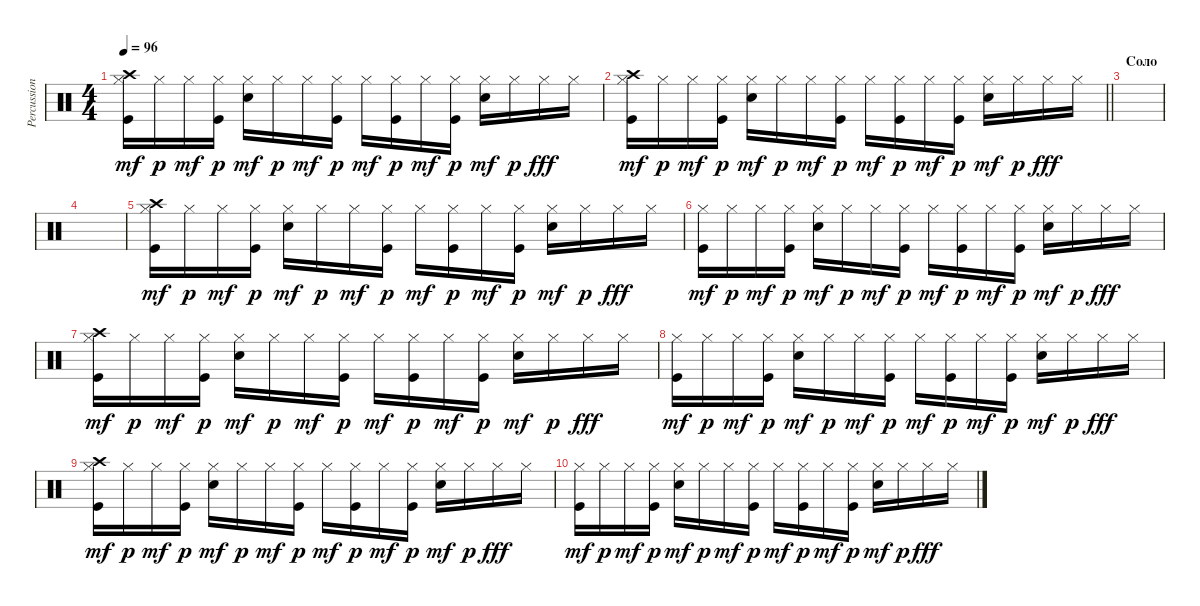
\track ("Percussion" "Percussion") {instrument percussion}
\staff {score}
\articulation defaults
\ts (4 4)
\tempo 96
\clef neutral
\ks c
("Hi-Hat (closed)" "Kick (hit)" "Crash high (hit)").16{dy mf} "Hi-Hat (closed)".16{dy p} "Hi-Hat (closed)".16{dy mf} ("Hi-Hat (closed)" "Kick (hit)").16{dy p} ("Hi-Hat (closed)" "Snare (hit) 2").16{dy mf} "Hi-Hat (closed)".16{dy p} "Hi-Hat (closed)".16{dy mf} ("Hi-Hat (closed)" "Kick (hit)").16{dy p} "Hi-Hat (closed)".16{dy mf} ("Hi-Hat (closed)" "Kick (hit)").16{dy p} "Hi-Hat (closed)".16{dy mf} ("Hi-Hat (closed)" "Kick (hit)").16{dy p} ("Hi-Hat (closed)" "Snare (hit) 2").16{dy mf} "Hi-Hat (closed)".16{dy p} "Hi-Hat (closed)".16{dy fff} "Hi-Hat (closed)".16 |
\barLineRight lightlight
("Hi-Hat (closed)" "Crash high (hit)" "Kick (hit)").16{dy mf} "Hi-Hat (closed)".16{dy p} "Hi-Hat (closed)".16{dy mf} ("Hi-Hat (closed)" "Kick (hit)").16{dy p} ("Hi-Hat (closed)" "Snare (hit) 2").16{dy mf} "Hi-Hat (closed)".16{dy p} "Hi-Hat (closed)".16{dy mf} ("Hi-Hat (closed)" "Kick (hit)").16{dy p} "Hi-Hat (closed)".16{dy mf} ("Hi-Hat (closed)" "Kick (hit)").16{dy p} "Hi-Hat (closed)".16{dy mf} ("Hi-Hat (closed)" "Kick (hit)").16{dy p} ("Hi-Hat (closed)" "Snare (hit) 2").16{dy mf} "Hi-Hat (closed)".16{dy p} "Hi-Hat (closed)".16{dy fff} "Hi-Hat (closed)".16 |
\section ("" "Соло")
|
|
("Hi-Hat (closed)" "Kick (hit)" "Crash high (hit)").16{dy mf} "Hi-Hat (closed)".16{dy p} "Hi-Hat (closed)".16{dy mf} ("Hi-Hat (closed)" "Kick (hit)").16{dy p} ("Hi-Hat (closed)" "Snare (hit) 2").16{dy mf} "Hi-Hat (closed)".16{dy p} "Hi-Hat (closed)".16{dy mf} ("Hi-Hat (closed)" "Kick (hit)").16{dy p} "Hi-Hat (closed)".16{dy mf} ("Hi-Hat (closed)" "Kick (hit)").16{dy p} "Hi-Hat (closed)".16{dy mf} ("Hi-Hat (closed)" "Kick (hit)").16{dy p} ("Hi-Hat (closed)" "Snare (hit) 2").16{dy mf} "Hi-Hat (closed)".16{dy p} "Hi-Hat (closed)".16{dy fff} "Hi-Hat (closed)".16 |
("Hi-Hat (closed)" "Kick (hit)").16{dy mf} "Hi-Hat (closed)".16{dy p} "Hi-Hat (closed)".16{dy mf} ("Hi-Hat (closed)" "Kick (hit)").16{dy p} ("Hi-Hat (closed)" "Snare (hit) 2").16{dy mf} "Hi-Hat (closed)".16{dy p} "Hi-Hat (closed)".16{dy mf} ("Hi-Hat (closed)" "Kick (hit)").16{dy p} "Hi-Hat (closed)".16{dy mf} ("Hi-Hat (closed)" "Kick (hit)").16{dy p} "Hi-Hat (closed)".16{dy mf} ("Hi-Hat (closed)" "Kick (hit)").16{dy p} ("Hi-Hat (closed)" "Snare (hit) 2").16{dy mf} "Hi-Hat (closed)".16{dy p} "Hi-Hat (closed)".16{dy fff} "Hi-Hat (closed)".16 |
("Hi-Hat (closed)" "Kick (hit)" "Crash high (hit)").16{dy mf} "Hi-Hat (closed)".16{dy p} "Hi-Hat (closed)".16{dy mf} ("Hi-Hat (closed)" "Kick (hit)").16{dy p} ("Hi-Hat (closed)" "Snare (hit) 2").16{dy mf} "Hi-Hat (closed)".16{dy p} "Hi-Hat (closed)".16{dy mf} ("Hi-Hat (closed)" "Kick (hit)").16{dy p} "Hi-Hat (closed)".16{dy mf} ("Hi-Hat (closed)" "Kick (hit)").16{dy p} "Hi-Hat (closed)".16{dy mf} ("Hi-Hat (closed)" "Kick (hit)").16{dy p} ("Hi-Hat (closed)" "Snare (hit) 2").16{dy mf} "Hi-Hat (closed)".16{dy p} "Hi-Hat (closed)".16{dy fff} "Hi-Hat (closed)".16 |
("Hi-Hat (closed)" "Kick (hit)").16{dy mf} "Hi-Hat (closed)".16{dy p} "Hi-Hat (closed)".16{dy mf} ("Hi-Hat (closed)" "Kick (hit)").16{dy p} ("Hi-Hat (closed)" "Snare (hit) 2").16{dy mf} "Hi-Hat (closed)".16{dy p} "Hi-Hat (closed)".16{dy mf} ("Hi-Hat (closed)" "Kick (hit)").16{dy p} "Hi-Hat (closed)".16{dy mf} ("Hi-Hat (closed)" "Kick (hit)").16{dy p} "Hi-Hat (closed)".16{dy mf} ("Hi-Hat (closed)" "Kick (hit)").16{dy p} ("Hi-Hat (closed)" "Snare (hit) 2").16{dy mf} "Hi-Hat (closed)".16{dy p} "Hi-Hat (closed)".16{dy fff} "Hi-Hat (closed)".16 |
("Hi-Hat (closed)" "Kick (hit)" "Crash high (hit)").16{dy mf} "Hi-Hat (closed)".16{dy p} "Hi-Hat (closed)".16{dy mf} ("Hi-Hat (closed)" "Kick (hit)").16{dy p} ("Hi-Hat (closed)" "Snare (hit) 2").16{dy mf} "Hi-Hat (closed)".16{dy p} "Hi-Hat (closed)".16{dy mf} ("Hi-Hat (closed)" "Kick (hit)").16{dy p} "Hi-Hat (closed)".16{dy mf} ("Hi-Hat (closed)" "Kick (hit)").16{dy p} "Hi-Hat (closed)".16{dy mf} ("Hi-Hat (closed)" "Kick (hit)").16{dy p} ("Hi-Hat (closed)" "Snare (hit) 2").16{dy mf} "Hi-Hat (closed)".16{dy p} "Hi-Hat (closed)".16{dy fff} "Hi-Hat (closed)".16 |
("Hi-Hat (closed)" "Kick (hit)").16{dy mf} "Hi-Hat (closed)".16{dy p} "Hi-Hat (closed)".16{dy mf} ("Hi-Hat (closed)" "Kick (hit)").16{dy p} ("Hi-Hat (closed)" "Snare (hit) 2").16{dy mf} "Hi-Hat (closed)".16{dy p} "Hi-Hat (closed)".16{dy mf} ("Hi-Hat (closed)" "Kick (hit)").16{dy p} "Hi-Hat (closed)".16{dy mf} ("Hi-Hat (closed)" "Kick (hit)").16{dy p} "Hi-Hat (closed)".16{dy mf} ("Hi-Hat (closed)" "Kick (hit)").16{dy p} ("Hi-Hat (closed)" "Snare (hit) 2").16{dy mf} "Hi-Hat (closed)".16{dy p} "Hi-Hat (closed)".16{dy fff} "Hi-Hat (closed)".16
